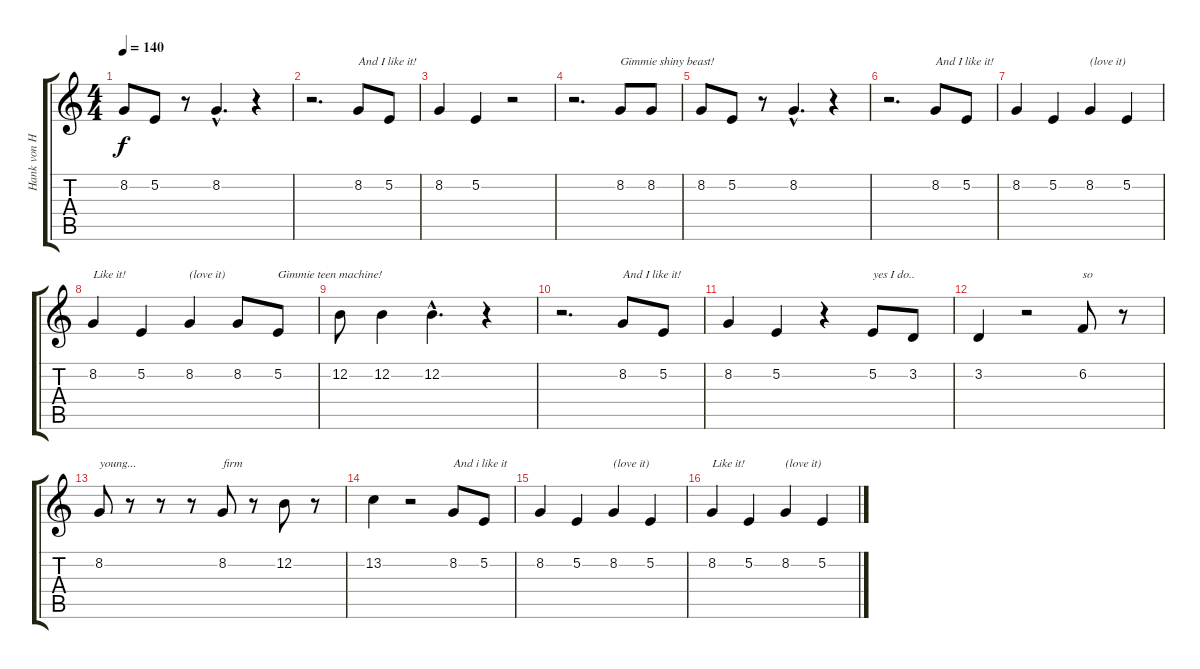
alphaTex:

\track ("Hank von Helvete" "Hank von H") {instrument viola}
\staff {score tabs}
\tuning (E4 B3 G3 D3 A2 E2) {hide}
\ts (4 4)
\tempo 140
\clef g2
\ks c
8.2.8{dy f} 5.2.8 r.8 8.2{hac}.4{d} r.4 |
r.2{d} 8.2.8{txt "And I like it!"} 5.2.8 |
8.2.4 5.2.4 r.2 |
r.2{d} 8.2.8{txt "Gimmie shiny beast!"} 8.2.8 |
8.2.8 5.2.8 r.8 8.2{hac}.4{d} r.4 |
r.2{d} 8.2.8{txt "And I like it!"} 5.2.8 |
8.2.4 5.2.4 8.2.4{txt "(love it)" volume 13 balance 0} 5.2.4 |
8.2.4{txt "Like it!" volume 16 balance 0} 5.2.4 8.2.4{txt "(love it)" volume 13 balance 0} 8.2.8 5.2.8{txt "Gimmie teen machine!" volume 16 balance 8} |
12.2.8 12.2.4 12.2{hac}.4{d} r.4 |
r.2{d} 8.2.8{txt "And I like it!"} 5.2.8 |
8.2.4 5.2.4 r.4 5.2.8{txt "yes I do.."} 3.2.8 |
3.2.4 r.2 6.2.8{txt "so"} r.8 |
8.2.8{txt "young..."} r.8 r.8 r.8 8.2.8{txt "firm"} r.8 12.2.8 r.8 |
13.2.4 r.2 8.2.8{txt "And i like it"} 5.2.8 |
8.2.4 5.2.4 8.2.4{txt "(love it)" volume 13 balance 0} 5.2.4 |
8.2.4{txt "Like it!" volume 16 balance 16} 5.2.4 8.2.4{txt "(love it)" volume 13 balance 0} 5.2.4
